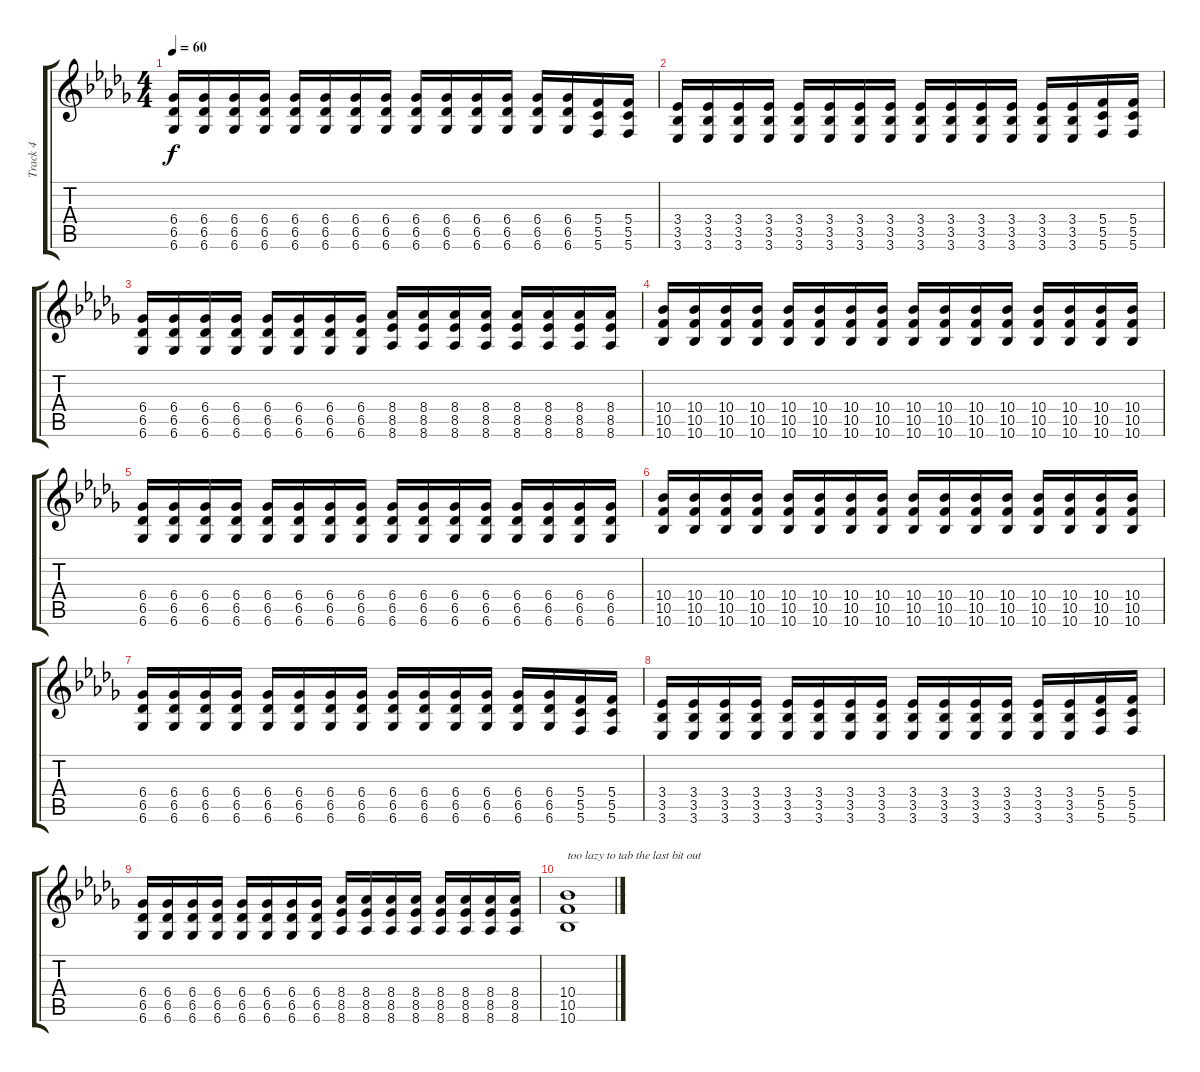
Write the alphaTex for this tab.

\track ("Track 4" "Track 4") {instrument overdrivenguitar}
\staff {score tabs}
\tuning (D4 A3 F3 C3 G2 C2) {hide}
\ts (4 4)
\tempo 60
\clef g2
\ks bbminor
(6.4 6.5 6.6).16{dy f} (6.4 6.5 6.6).16 (6.4 6.5 6.6).16 (6.4 6.5 6.6).16 (6.4 6.5 6.6).16 (6.4 6.5 6.6).16 (6.4 6.5 6.6).16 (6.4 6.5 6.6).16 (6.4 6.5 6.6).16 (6.4 6.5 6.6).16 (6.4 6.5 6.6).16 (6.4 6.5 6.6).16 (6.4 6.5 6.6).16 (6.4 6.5 6.6).16 (5.4 5.5 5.6).16 (5.4 5.5 5.6).16 |
(3.4 3.5 3.6).16 (3.4 3.5 3.6).16 (3.4 3.5 3.6).16 (3.4 3.5 3.6).16 (3.4 3.5 3.6).16 (3.4 3.5 3.6).16 (3.4 3.5 3.6).16 (3.4 3.5 3.6).16 (3.4 3.5 3.6).16 (3.4 3.5 3.6).16 (3.4 3.5 3.6).16 (3.4 3.5 3.6).16 (3.4 3.5 3.6).16 (3.4 3.5 3.6).16 (5.4 5.5 5.6).16 (5.4 5.5 5.6).16 |
(6.4 6.5 6.6).16 (6.4 6.5 6.6).16 (6.4 6.5 6.6).16 (6.4 6.5 6.6).16 (6.4 6.5 6.6).16 (6.4 6.5 6.6).16 (6.4 6.5 6.6).16 (6.4 6.5 6.6).16 (8.4 8.5 8.6).16 (8.4 8.5 8.6).16 (8.4 8.5 8.6).16 (8.4 8.5 8.6).16 (8.4 8.5 8.6).16 (8.4 8.5 8.6).16 (8.4 8.5 8.6).16 (8.4 8.5 8.6).16 |
(10.4 10.5 10.6).16 (10.4 10.5 10.6).16 (10.4 10.5 10.6).16 (10.4 10.5 10.6).16 (10.4 10.5 10.6).16 (10.4 10.5 10.6).16 (10.4 10.5 10.6).16 (10.4 10.5 10.6).16 (10.4 10.5 10.6).16 (10.4 10.5 10.6).16 (10.4 10.5 10.6).16 (10.4 10.5 10.6).16 (10.4 10.5 10.6).16 (10.4 10.5 10.6).16 (10.4 10.5 10.6).16 (10.4 10.5 10.6).16 |
(6.4 6.5 6.6).16 (6.4 6.5 6.6).16 (6.4 6.5 6.6).16 (6.4 6.5 6.6).16 (6.4 6.5 6.6).16 (6.4 6.5 6.6).16 (6.4 6.5 6.6).16 (6.4 6.5 6.6).16 (6.4 6.5 6.6).16 (6.4 6.5 6.6).16 (6.4 6.5 6.6).16 (6.4 6.5 6.6).16 (6.4 6.5 6.6).16 (6.4 6.5 6.6).16 (6.4 6.5 6.6).16 (6.4 6.5 6.6).16 |
(10.4 10.5 10.6).16 (10.4 10.5 10.6).16 (10.4 10.5 10.6).16 (10.4 10.5 10.6).16 (10.4 10.5 10.6).16 (10.4 10.5 10.6).16 (10.4 10.5 10.6).16 (10.4 10.5 10.6).16 (10.4 10.5 10.6).16 (10.4 10.5 10.6).16 (10.4 10.5 10.6).16 (10.4 10.5 10.6).16 (10.4 10.5 10.6).16 (10.4 10.5 10.6).16 (10.4 10.5 10.6).16 (10.4 10.5 10.6).16 |
(6.4 6.5 6.6).16 (6.4 6.5 6.6).16 (6.4 6.5 6.6).16 (6.4 6.5 6.6).16 (6.4 6.5 6.6).16 (6.4 6.5 6.6).16 (6.4 6.5 6.6).16 (6.4 6.5 6.6).16 (6.4 6.5 6.6).16 (6.4 6.5 6.6).16 (6.4 6.5 6.6).16 (6.4 6.5 6.6).16 (6.4 6.5 6.6).16 (6.4 6.5 6.6).16 (5.4 5.5 5.6).16 (5.4 5.5 5.6).16 |
(3.4 3.5 3.6).16 (3.4 3.5 3.6).16 (3.4 3.5 3.6).16 (3.4 3.5 3.6).16 (3.4 3.5 3.6).16 (3.4 3.5 3.6).16 (3.4 3.5 3.6).16 (3.4 3.5 3.6).16 (3.4 3.5 3.6).16 (3.4 3.5 3.6).16 (3.4 3.5 3.6).16 (3.4 3.5 3.6).16 (3.4 3.5 3.6).16 (3.4 3.5 3.6).16 (5.4 5.5 5.6).16 (5.4 5.5 5.6).16 |
(6.4 6.5 6.6).16 (6.4 6.5 6.6).16 (6.4 6.5 6.6).16 (6.4 6.5 6.6).16 (6.4 6.5 6.6).16 (6.4 6.5 6.6).16 (6.4 6.5 6.6).16 (6.4 6.5 6.6).16 (8.4 8.5 8.6).16 (8.4 8.5 8.6).16 (8.4 8.5 8.6).16 (8.4 8.5 8.6).16 (8.4 8.5 8.6).16 (8.4 8.5 8.6).16 (8.4 8.5 8.6).16 (8.4 8.5 8.6).16 |
(10.4 10.5 10.6).1{txt "too lazy to tab the last bit out"}
